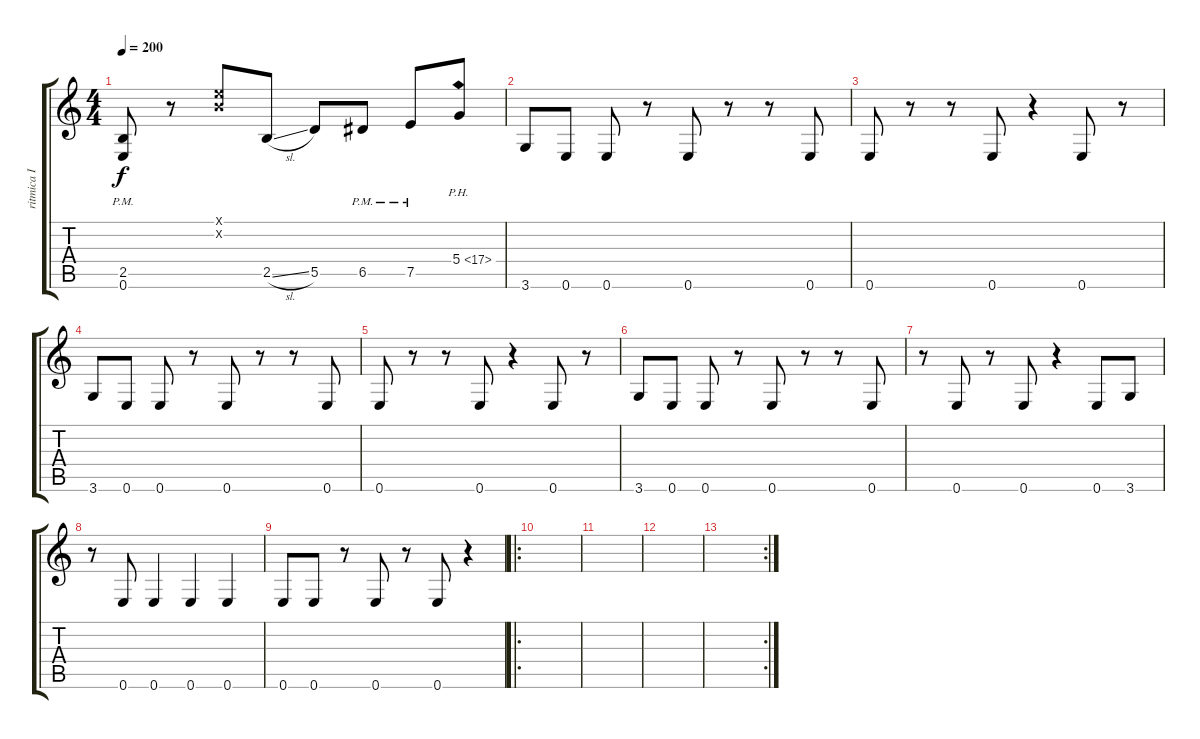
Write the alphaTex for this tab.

\track ("ritmica I" "ritmica I") {instrument overdrivenguitar}
\staff {score tabs}
\tuning (E4 B3 G3 D3 A2 E2) {hide}
\ts (4 4)
\tempo 200
\clef g2
\ks c
(2.5{pm} 0.6{pm}).8{dy f} r.8 (0.1{x} 0.2{x}).8 2.5{sl}.8 5.5.8 6.5{pm}.8 7.5{pm}.8 5.4{ph 12}.8 |
3.6.8 0.6.8 0.6.8 r.8 0.6.8 r.8 r.8 0.6.8 |
0.6.8 r.8 r.8 0.6.8 r.4 0.6.8 r.8 |
3.6.8 0.6.8 0.6.8 r.8 0.6.8 r.8 r.8 0.6.8 |
0.6.8 r.8 r.8 0.6.8 r.4 0.6.8 r.8 |
3.6.8 0.6.8 0.6.8 r.8 0.6.8 r.8 r.8 0.6.8 |
r.8 0.6.8 r.8 0.6.8 r.4 0.6.8 3.6.8 |
r.8 0.6.8 0.6.4 0.6.4 0.6.4 |
0.6.8 0.6.8 r.8 0.6.8 r.8 0.6.8 r.4 |
\ro
|
|
|
\rc 2
